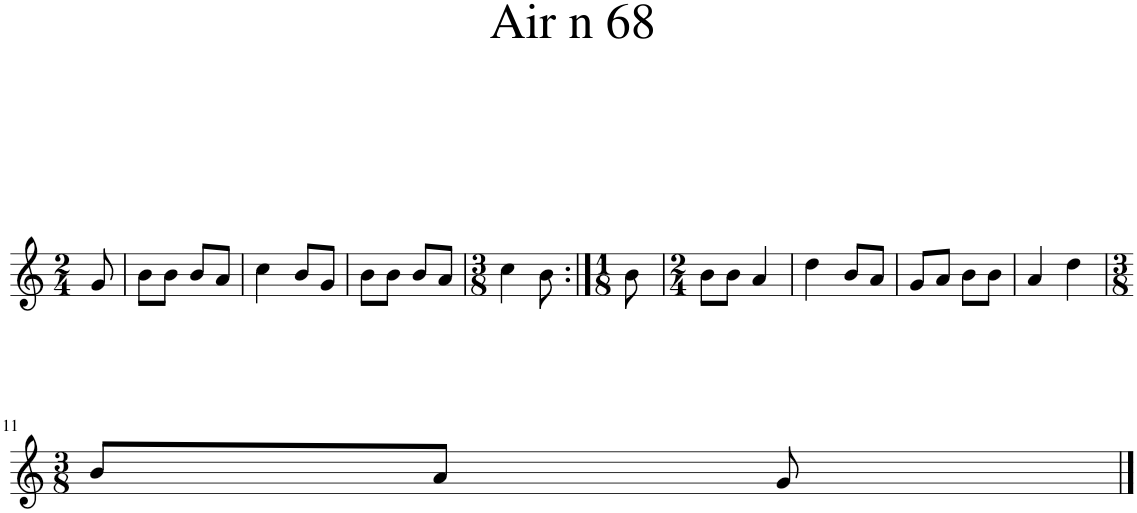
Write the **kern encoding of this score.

**kern
*part1
*staff1
*I"Piano
*I'Pno.
*clefG2
*k[]
*M2/4
=1
8g/
=2
8b\L
8b\J
8b/L
8a/J
=3
4cc\
8b/L
8g/J
=4
8b\L
8b\J
8b/L
8a/J
=5
*M3/8
4cc\
8b\
=6:|!
*M1/8
8b\
=7
*M2/4
8b\L
8b\J
4a/
=8
4dd\
8b/L
8a/J
=9
8g/L
8a/J
8b\L
8b\J
=10
4a/
4dd\
!!LO:LB:g=z
=11
*M3/8
8b/L
8a/J
8g/
==
*-
